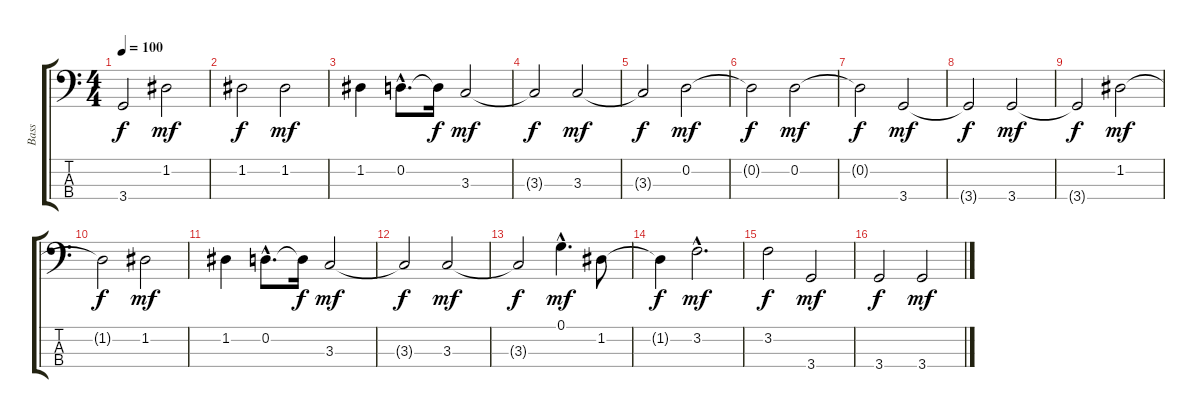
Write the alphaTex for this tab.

\track ("Bass" "Bass") {instrument electricbassfinger}
\staff {score tabs}
\tuning (G2 D2 A1 E1) {hide}
\ts (4 4)
\tempo 100
\clef f4
\ks c
3.4{t}.2{dy f} 1.2.2{dy mf} |
1.2.2{dy f} 1.2.2{dy mf} |
1.2.4 0.2{hac}.8{d} 0.2{t}.16{dy f} 3.3.2{dy mf} |
3.3{t}.2{dy f} 3.3.2{dy mf} |
3.3{t}.2{dy f} 0.2.2{dy mf} |
0.2{t}.2{dy f} 0.2.2{dy mf} |
0.2{t}.2{dy f} 3.4.2{dy mf} |
3.4{t}.2{dy f} 3.4.2{dy mf} |
3.4{t}.2{dy f} 1.2.2{dy mf} |
1.2{t}.2{dy f} 1.2.2{dy mf} |
1.2.4 0.2{hac}.8{d} 0.2{t}.16{dy f} 3.3.2{dy mf} |
3.3{t}.2{dy f} 3.3.2{dy mf} |
3.3{t}.2{dy f} 0.1{hac}.4{d dy mf} 1.2.8 |
1.2{t}.4{dy f} 3.2{hac}.2{d dy mf} |
3.2.2{dy f} 3.4.2{dy mf} |
3.4.2{dy f} 3.4.2{dy mf}
